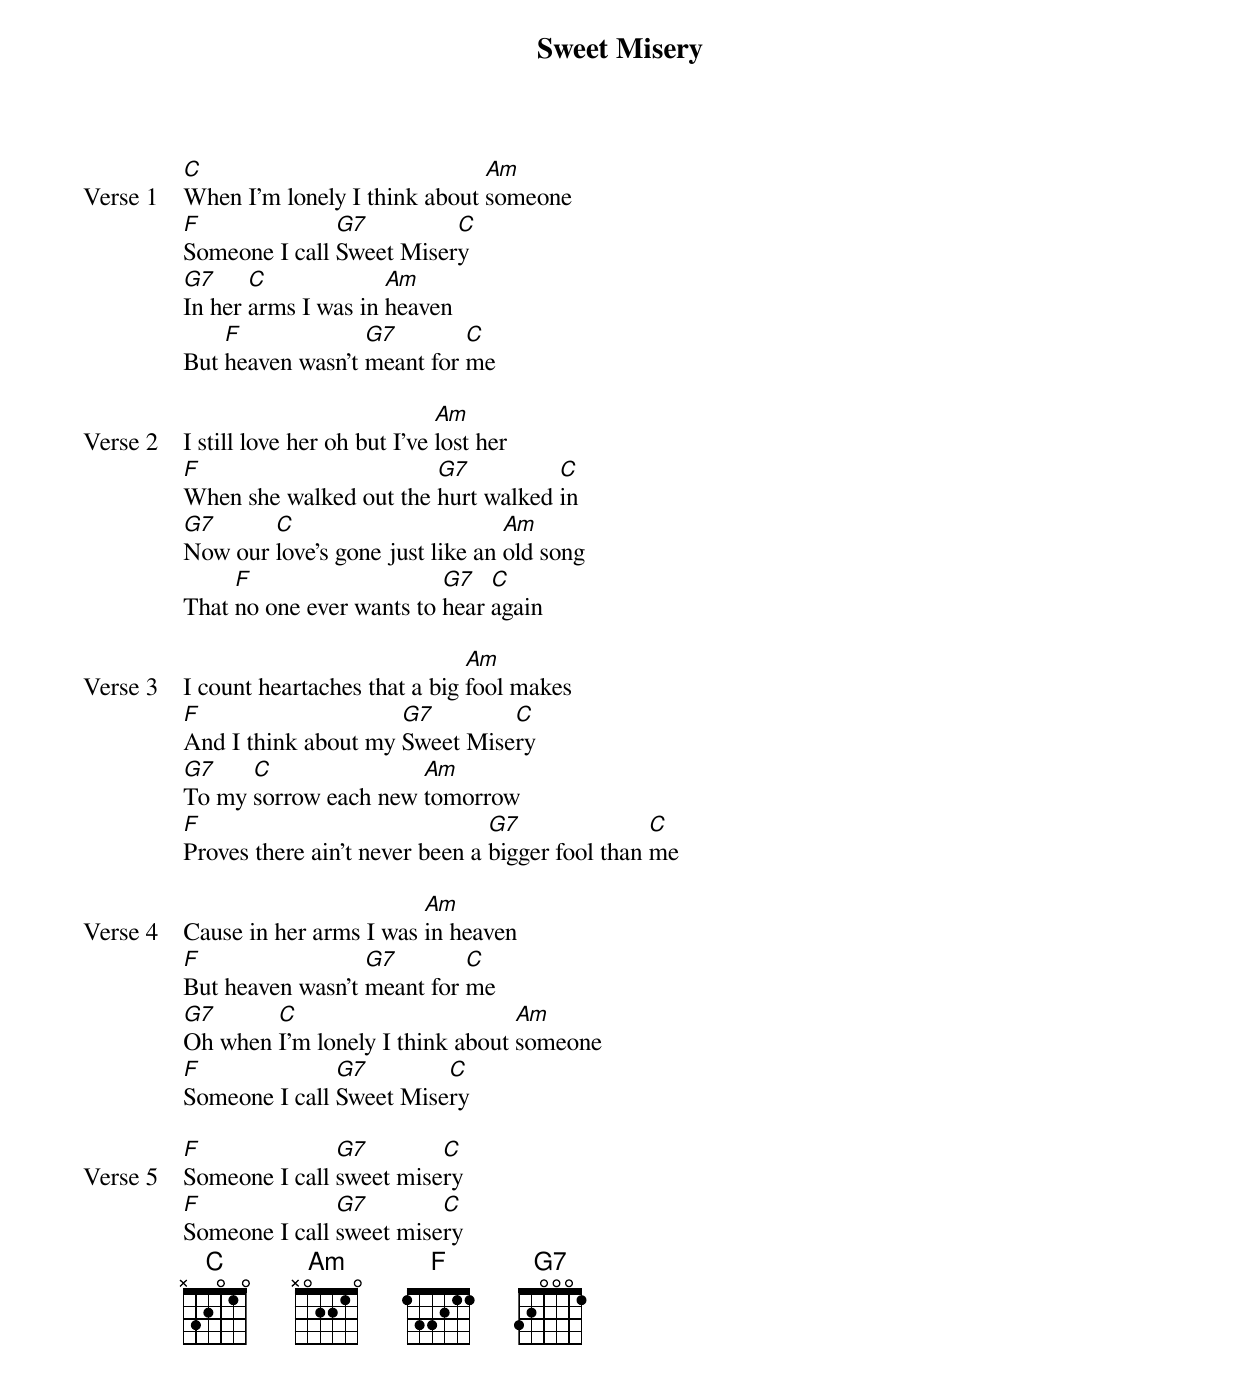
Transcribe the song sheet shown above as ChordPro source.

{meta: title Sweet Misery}
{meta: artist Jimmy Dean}
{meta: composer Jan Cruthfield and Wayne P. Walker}

{start_of_verse: Verse 1}
[C]When I'm lonely I think about [Am]someone
[F]Someone I call [G7]Sweet Miser[C]y
[G7]In her [C]arms I was in [Am]heaven
But [F]heaven wasn't [G7]meant for [C]me
{end_of_verse}

{start_of_verse: Verse 2}
I still love her oh but I've [Am]lost her
[F]When she walked out the [G7]hurt walked [C]in
[G7]Now our [C]love's gone just like an [Am]old song
That [F]no one ever wants to [G7]hear [C]again
{end_of_verse}

{start_of_verse: Verse 3}
I count heartaches that a big [Am]fool makes
[F]And I think about my [G7]Sweet Mise[C]ry
[G7]To my [C]sorrow each new [Am]tomorrow
[F]Proves there ain't never been a [G7]bigger fool than [C]me
{end_of_verse}

{start_of_verse: Verse 4}
Cause in her arms I was [Am]in heaven
[F]But heaven wasn't [G7]meant for [C]me
[G7]Oh when [C]I'm lonely I think about [Am]someone
[F]Someone I call [G7]Sweet Mise[C]ry
{end_of_verse}

{start_of_verse: Verse 5}
[F]Someone I call [G7]sweet mise[C]ry
[F]Someone I call [G7]sweet mise[C]ry
{end_of_verse}
